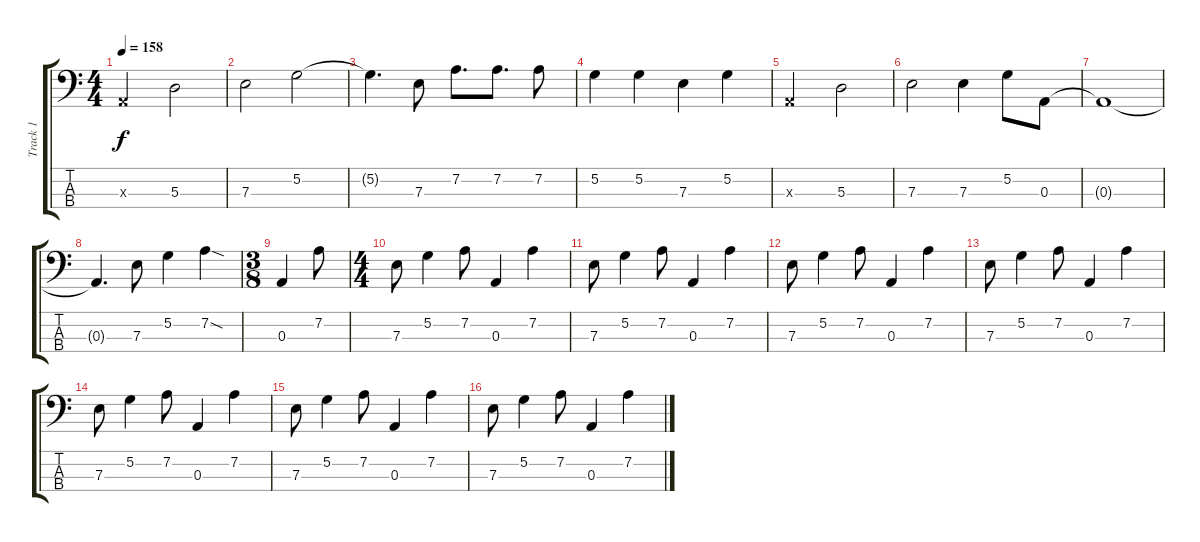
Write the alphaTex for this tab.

\track ("Track 1" "Track 1") {instrument electricbasspick}
\staff {score tabs}
\tuning (G2 D2 A1 E1) {hide}
\ts (4 4)
\tempo 158
\clef f4
\ks c
0.3{x}.2{dy f} 5.3.2 |
7.3.2 5.2.2 |
5.2{t}.4{d} 7.3.8 7.2.8{d} 7.2.8{d} 7.2.8 |
5.2.4 5.2.4 7.3.4 5.2.4 |
0.3{x}.2 5.3.2 |
7.3.2 7.3.4 5.2.8 0.3.8 |
0.3{t}.1 |
0.3{t}.4{d} 7.3.8 5.2.4 7.2{sod}.4 |
\ts (3 8)
0.3.4 7.2.8 |
\ts (4 4)
7.3.8 5.2.4 7.2.8 0.3.4 7.2.4 |
7.3.8 5.2.4 7.2.8 0.3.4 7.2.4 |
7.3.8 5.2.4 7.2.8 0.3.4 7.2.4 |
7.3.8 5.2.4 7.2.8 0.3.4 7.2.4 |
7.3.8 5.2.4 7.2.8 0.3.4 7.2.4 |
7.3.8 5.2.4 7.2.8 0.3.4 7.2.4 |
7.3.8 5.2.4 7.2.8 0.3.4 7.2.4
